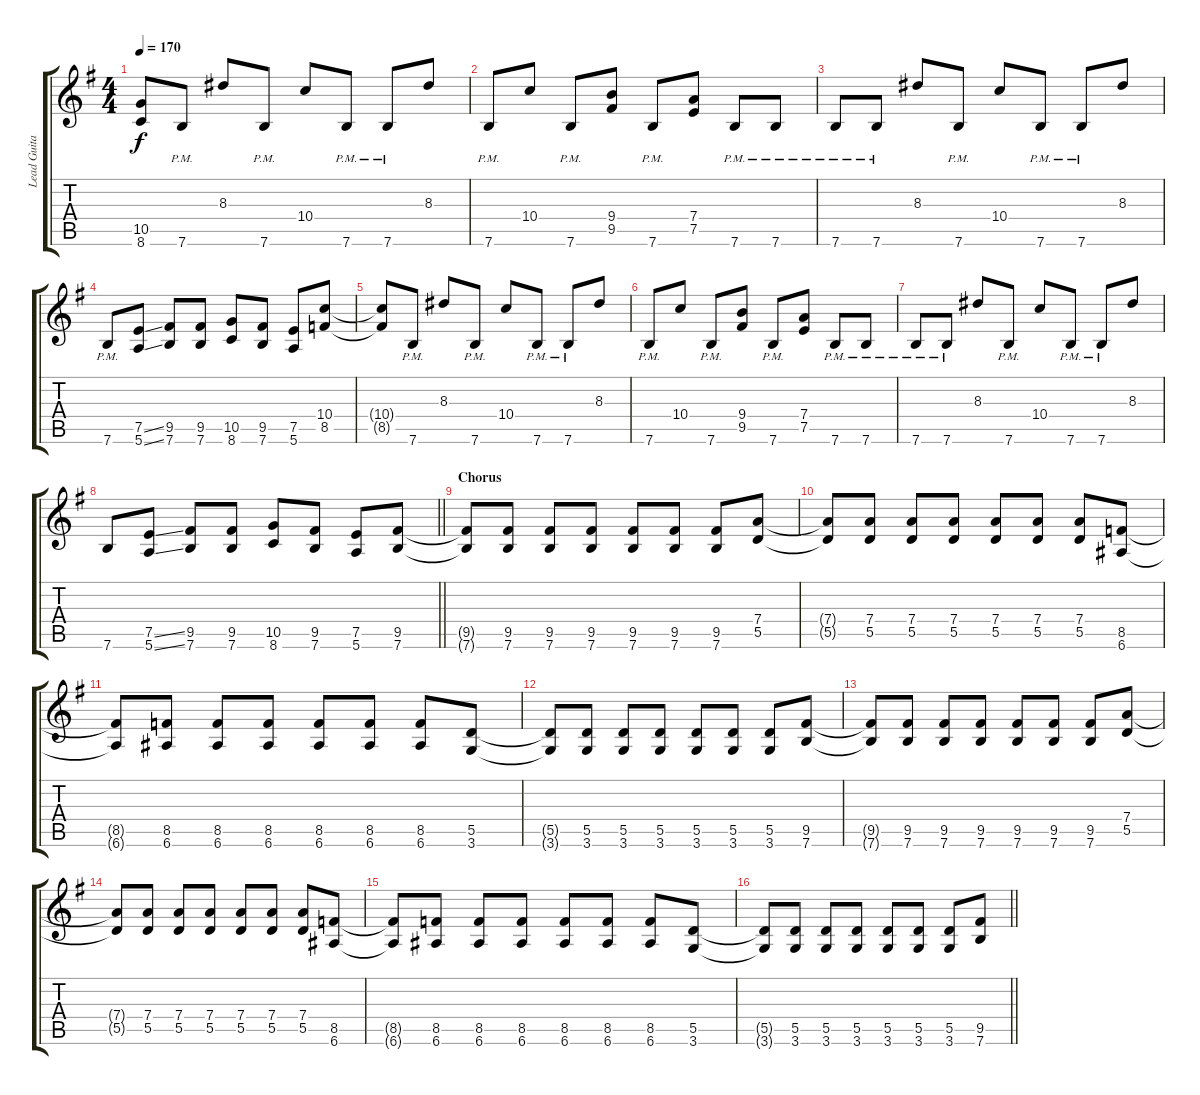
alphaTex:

\track ("Lead Guitar" "Lead Guita") {instrument distortionguitar}
\staff {score tabs}
\tuning (E4 B3 G3 D3 A2 E2) {hide}
\ts (4 4)
\tempo 170
\clef g2
\ks g
(10.5{t} 8.6{t}).8{dy f} 7.6{pm}.8 8.3.8 7.6{pm}.8 10.4.8 7.6{pm}.8 7.6{pm}.8 8.3.8 |
7.6{pm}.8 10.4.8 7.6{pm}.8 (9.4 9.5).8 7.6{pm}.8 (7.4 7.5).8 7.6{pm}.8 7.6{pm}.8 |
7.6{pm}.8 7.6{pm}.8 8.3.8 7.6{pm}.8 10.4.8 7.6{pm}.8 7.6{pm}.8 8.3.8 |
7.6{pm}.8 (7.5{ss} 5.6{ss}).8 (9.5 7.6).8 (9.5 7.6).8 (10.5 8.6).8 (9.5 7.6).8 (7.5 5.6).8 (10.4 8.5).8 |
(10.4{t} 8.5{t}).8 7.6{pm}.8 8.3.8 7.6{pm}.8 10.4.8 7.6{pm}.8 7.6{pm}.8 8.3.8 |
7.6{pm}.8 10.4.8 7.6{pm}.8 (9.4 9.5).8 7.6{pm}.8 (7.4 7.5).8 7.6{pm}.8 7.6{pm}.8 |
7.6{pm}.8 7.6{pm}.8 8.3.8 7.6{pm}.8 10.4.8 7.6{pm}.8 7.6{pm}.8 8.3.8 |
\barLineRight lightlight
7.6.8 (7.5{ss} 5.6{ss}).8 (9.5 7.6).8 (9.5 7.6).8 (10.5 8.6).8 (9.5 7.6).8 (7.5 5.6).8 (9.5 7.6).8 |
\section ("" "Chorus")
(9.5{t} 7.6{t}).8 (9.5 7.6).8 (9.5 7.6).8 (9.5 7.6).8 (9.5 7.6).8 (9.5 7.6).8 (9.5 7.6).8 (7.4 5.5).8 |
(7.4{t} 5.5{t}).8 (7.4 5.5).8 (7.4 5.5).8 (7.4 5.5).8 (7.4 5.5).8 (7.4 5.5).8 (7.4 5.5).8 (8.5 6.6).8 |
(8.5{t} 6.6{t}).8 (8.5 6.6).8 (8.5 6.6).8 (8.5 6.6).8 (8.5 6.6).8 (8.5 6.6).8 (8.5 6.6).8 (5.5 3.6).8 |
(5.5{t} 3.6{t}).8 (5.5 3.6).8 (5.5 3.6).8 (5.5 3.6).8 (5.5 3.6).8 (5.5 3.6).8 (5.5 3.6).8 (9.5 7.6).8 |
(9.5{t} 7.6{t}).8 (9.5 7.6).8 (9.5 7.6).8 (9.5 7.6).8 (9.5 7.6).8 (9.5 7.6).8 (9.5 7.6).8 (7.4 5.5).8 |
(7.4{t} 5.5{t}).8 (7.4 5.5).8 (7.4 5.5).8 (7.4 5.5).8 (7.4 5.5).8 (7.4 5.5).8 (7.4 5.5).8 (8.5 6.6).8 |
(8.5{t} 6.6{t}).8 (8.5 6.6).8 (8.5 6.6).8 (8.5 6.6).8 (8.5 6.6).8 (8.5 6.6).8 (8.5 6.6).8 (5.5 3.6).8 |
\barLineRight lightlight
(5.5{t} 3.6{t}).8 (5.5 3.6).8 (5.5 3.6).8 (5.5 3.6).8 (5.5 3.6).8 (5.5 3.6).8 (5.5 3.6).8 (9.5 7.6).8
